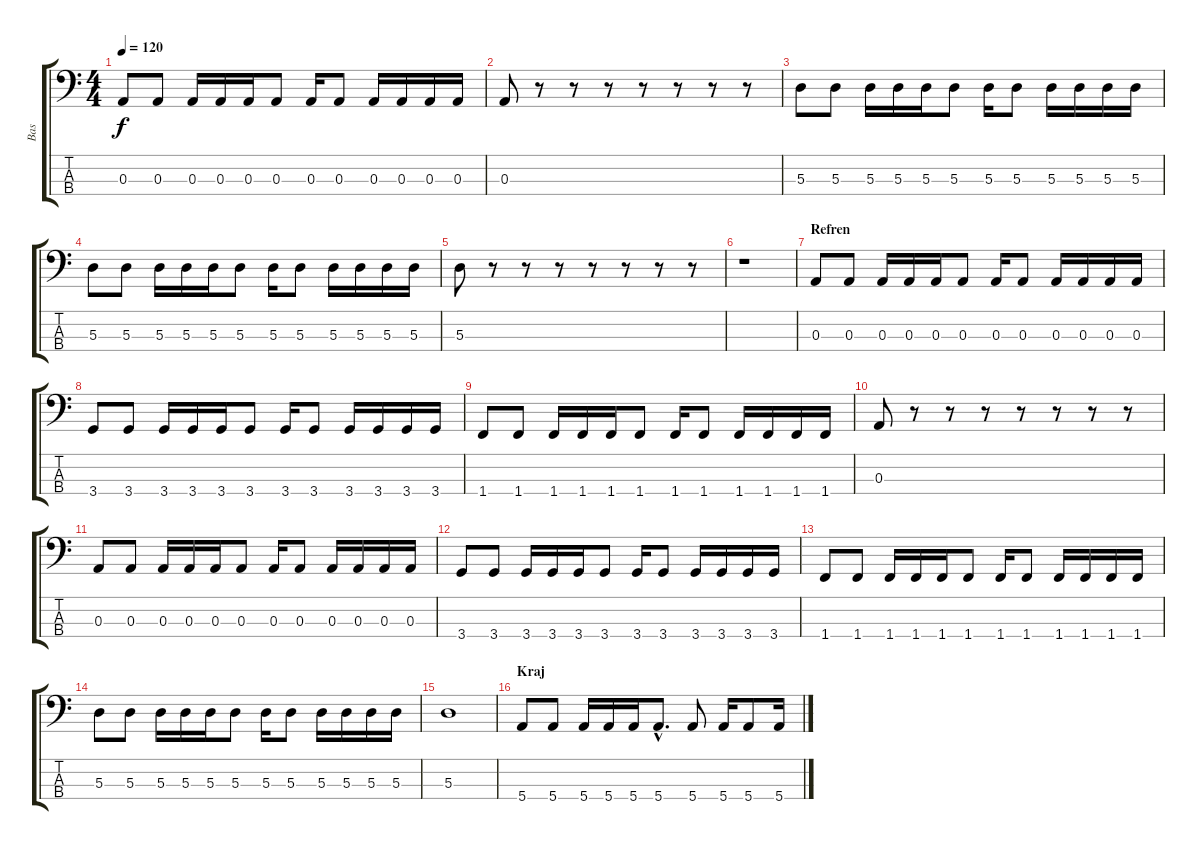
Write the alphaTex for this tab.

\track ("Bas" "Bas") {instrument electricbassfinger}
\staff {score tabs}
\tuning (G2 D2 A1 E1) {hide}
\ts (4 4)
\tempo 120
\clef f4
\ks c
0.3.8{dy f} 0.3.8 0.3.16 0.3.16 0.3.16 0.3.8 0.3.16 0.3.8 0.3.16 0.3.16 0.3.16 0.3.16 |
0.3.8 r.8 r.8 r.8 r.8 r.8 r.8 r.8 |
5.3.8 5.3.8 5.3.16 5.3.16 5.3.16 5.3.8 5.3.16 5.3.8 5.3.16 5.3.16 5.3.16 5.3.16 |
5.3.8 5.3.8 5.3.16 5.3.16 5.3.16 5.3.8 5.3.16 5.3.8 5.3.16 5.3.16 5.3.16 5.3.16 |
5.3.8 r.8 r.8 r.8 r.8 r.8 r.8 r.8 |
r.1 |
\section ("" "Refren")
0.3.8 0.3.8 0.3.16 0.3.16 0.3.16 0.3.8 0.3.16 0.3.8 0.3.16 0.3.16 0.3.16 0.3.16 |
3.4.8 3.4.8 3.4.16 3.4.16 3.4.16 3.4.8 3.4.16 3.4.8 3.4.16 3.4.16 3.4.16 3.4.16 |
1.4.8 1.4.8 1.4.16 1.4.16 1.4.16 1.4.8 1.4.16 1.4.8 1.4.16 1.4.16 1.4.16 1.4.16 |
0.3.8 r.8 r.8 r.8 r.8 r.8 r.8 r.8 |
0.3.8 0.3.8 0.3.16 0.3.16 0.3.16 0.3.8 0.3.16 0.3.8 0.3.16 0.3.16 0.3.16 0.3.16 |
3.4.8 3.4.8 3.4.16 3.4.16 3.4.16 3.4.8 3.4.16 3.4.8 3.4.16 3.4.16 3.4.16 3.4.16 |
1.4.8 1.4.8 1.4.16 1.4.16 1.4.16 1.4.8 1.4.16 1.4.8 1.4.16 1.4.16 1.4.16 1.4.16 |
5.3.8 5.3.8 5.3.16 5.3.16 5.3.16 5.3.8 5.3.16 5.3.8 5.3.16 5.3.16 5.3.16 5.3.16 |
5.3.1 |
\section ("" "Kraj")
5.4.8 5.4.8 5.4.16 5.4.16 5.4.16 5.4{hac}.8{d} 5.4.8 5.4.16 5.4.8 5.4.16
